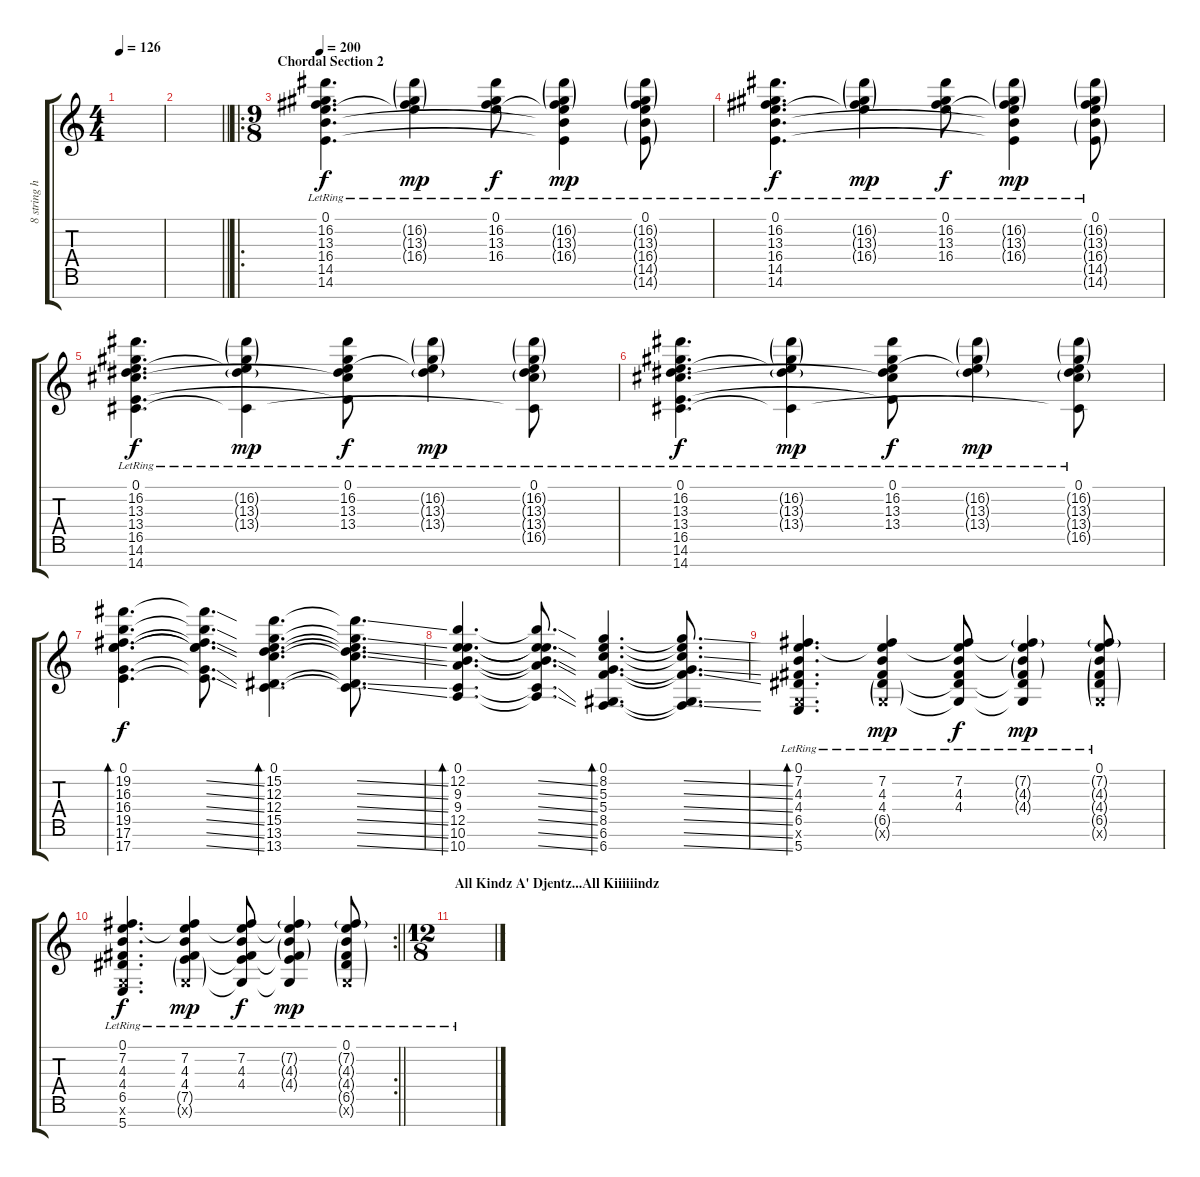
\track ("8 string high strings" "8 string h") {instrument acousticguitarsteel}
\staff {score tabs}
\tuning (E4 B3 G3 D3 A2 D2 B1) {hide}
\ts (4 4)
\tempo 126
\clef g2
\ks c
|
\barLineRight lightlight
|
\ro
\ts (9 8)
\section ("" "Chordal Section 2")
\tempo 200
(0.1{lr} 16.2{lr} 13.3{lr} 16.4{lr} 14.5{lr} 14.6{lr}).4{d} (0.1{t} 16.2{g lr} 13.3{g lr} 16.4{g lr}).4{dy mp} (0.1 16.2{lr} 13.3{lr} 16.4{lr}).8{dy f} (0.1{t} 16.2{g lr} 13.3{g lr} 16.4{g lr} 14.5{t} 14.6{t}).4{dy mp} (0.1{lr} 16.2{g lr} 13.3{g lr} 16.4{g lr} 14.5{g lr} 14.6{g lr}).8 |
(0.1{lr} 16.2{lr} 13.3{lr} 16.4{lr} 14.5{lr} 14.6{lr}).4{d dy f} (0.1{t} 16.2{g lr} 13.3{g lr} 16.4{g lr}).4{dy mp} (0.1 16.2{lr} 13.3{lr} 16.4{lr}).8{dy f} (0.1{t} 16.2{g lr} 13.3{g lr} 16.4{g lr} 14.5{t} 14.6{t}).4{dy mp} (0.1{lr} 16.2{g lr} 13.3{g lr} 16.4{g lr} 14.5{g lr} 14.6{g lr}).8 |
(0.1{lr} 16.2{lr} 13.3{lr} 13.4{lr} 16.5{lr} 14.6{lr} 14.7).4{d dy f} (0.1{t} 16.2{g lr} 13.3{g lr} 13.4{g lr} 14.7{t}).4{dy mp} (0.1 16.2{lr} 13.3{lr} 13.4{lr} 16.5{t} 14.6{t}).8{dy f} (0.1{t} 16.2{g lr} 13.3{g lr} 13.4{g lr}).4{dy mp} (0.1{lr} 16.2{g lr} 13.3{g lr} 13.4{g lr} 16.5{g} 14.7{t}).8 |
(0.1{lr} 16.2{lr} 13.3{lr} 13.4{lr} 16.5{lr} 14.6{lr} 14.7).4{d dy f} (0.1{t} 16.2{g lr} 13.3{g lr} 13.4{g lr} 14.7{t}).4{dy mp} (0.1 16.2{lr} 13.3{lr} 13.4{lr} 16.5{t} 14.6{t}).8{dy f} (0.1{t} 16.2{g lr} 13.3{g lr} 13.4{g lr}).4{dy mp} (0.1{lr} 16.2{g lr} 13.3{g lr} 13.4{g lr} 16.5{g} 14.7{t}).8 |
(0.1 19.2 16.3 16.4 19.5 17.6 17.7).4{d bd 240 dy f} (0.1{t} 19.2{ss t} 16.3{ss t} 16.4{ss t} 19.5{ss t} 17.6{ss t} 17.7{ss t}).8{d} (0.1 15.2 12.3 12.4 15.5 13.6 13.7).4{d bd 240} (0.1{t} 15.2{ss t} 12.3{ss t} 12.4{ss t} 15.5{ss t} 13.6{ss t} 13.7{ss t}).8{d} |
(0.1 12.2 9.3 9.4 12.5 10.6 10.7).4{d bd 240} (0.1{t} 12.2{ss t} 9.3{ss t} 9.4{ss t} 12.5{ss t} 10.6{ss t} 10.7{ss t}).8{d} (0.1 8.2 5.3 5.4 8.5 6.6 6.7).4{d bd 240} (0.1{t} 8.2{ss t} 5.3{ss t} 5.4{ss t} 8.5{ss t} 6.6{ss t} 6.7{ss t}).8{d} |
(0.1{lr} 7.2{lr} 4.3{lr} 4.4{lr} 6.5{lr} 5.6{x} 5.7).4{d bd 240} (0.1{t} 7.2{lr} 4.3{lr} 4.4{lr} 6.5{g lr} 5.6{g x}).4{dy mp} (0.1{t} 7.2{lr} 4.3{lr} 4.4{lr} 6.5{t} 5.6{t}).8{dy f} (0.1{t} 7.2{g lr} 4.3{g lr} 4.4{g lr} 6.5{t} 5.6{t}).4{dy mp} (0.1{lr} 7.2{g lr} 4.3{g lr} 4.4{g lr} 6.5{g lr} 5.6{g x}).8 |
\rc 2
\barLineRight lightlight
(0.1{lr} 7.2{lr} 4.3{lr} 4.4{lr} 6.5{lr} 5.6{x} 5.7).4{d dy f} (0.1{t} 7.2{lr} 4.3{lr} 4.4{lr} 7.5{g lr} 5.6{g x}).4{dy mp} (0.1{t} 7.2{lr} 4.3{lr} 4.4{lr} 7.5{t} 5.6{t}).8{dy f} (0.1{t} 7.2{g lr} 4.3{g lr} 4.4{g lr} 7.5{t} 5.6{t}).4{dy mp} (0.1{lr} 7.2{g lr} 4.3{g lr} 4.4{g lr} 6.5{g lr} 5.6{g x}).8 |
\ts (12 8)
\section ("" "All Kindz A' Djentz...All Kiiiiiindz")
